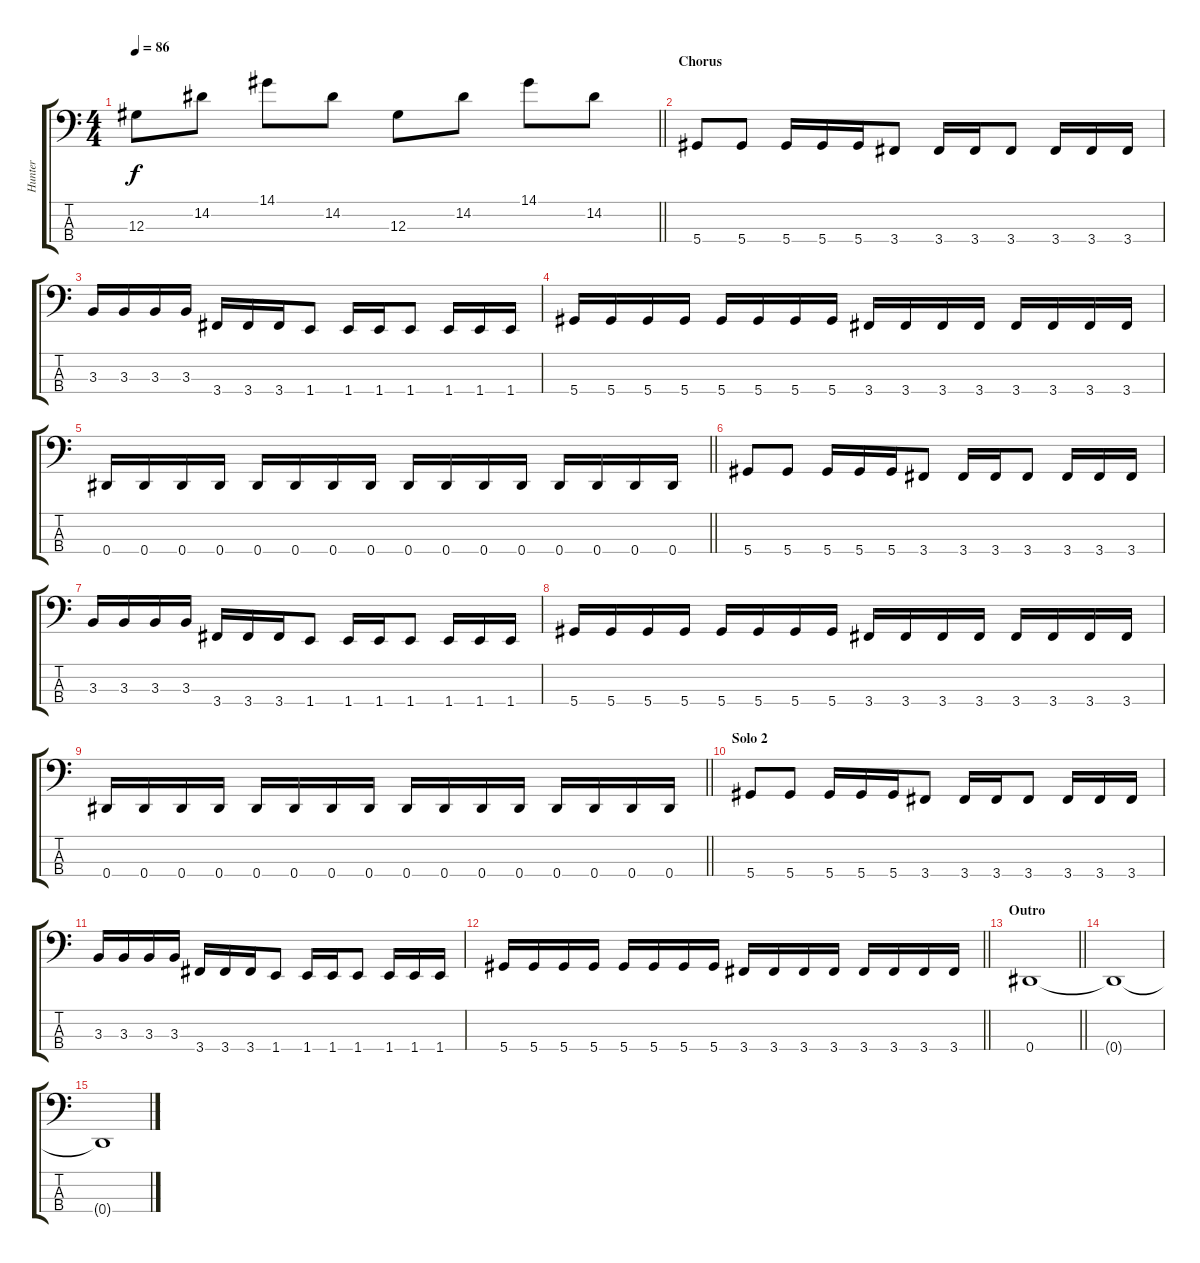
\track ("Hunter" "Hunter") {instrument electricbassfinger}
\staff {score tabs}
\tuning (Gb2 Db2 Ab1 Eb1) {hide}
\ts (4 4)
\tempo 86
\clef f4
\barLineRight lightlight
\ks c
12.3.8{dy f} 14.2.8 14.1.8 14.2.8 12.3.8 14.2.8 14.1.8 14.2.8 |
\section ("" "Chorus")
5.4.8 5.4.8 5.4.16 5.4.16 5.4.16 3.4.8 3.4.16 3.4.16 3.4.8 3.4.16 3.4.16 3.4.16 |
3.3.16 3.3.16 3.3.16 3.3.16 3.4.16 3.4.16 3.4.16 1.4.8 1.4.16 1.4.16 1.4.8 1.4.16 1.4.16 1.4.16 |
5.4.16 5.4.16 5.4.16 5.4.16 5.4.16 5.4.16 5.4.16 5.4.16 3.4.16 3.4.16 3.4.16 3.4.16 3.4.16 3.4.16 3.4.16 3.4.16 |
\barLineRight lightlight
0.4.16 0.4.16 0.4.16 0.4.16 0.4.16 0.4.16 0.4.16 0.4.16 0.4.16 0.4.16 0.4.16 0.4.16 0.4.16 0.4.16 0.4.16 0.4.16 |
5.4.8 5.4.8 5.4.16 5.4.16 5.4.16 3.4.8 3.4.16 3.4.16 3.4.8 3.4.16 3.4.16 3.4.16 |
3.3.16 3.3.16 3.3.16 3.3.16 3.4.16 3.4.16 3.4.16 1.4.8 1.4.16 1.4.16 1.4.8 1.4.16 1.4.16 1.4.16 |
5.4.16 5.4.16 5.4.16 5.4.16 5.4.16 5.4.16 5.4.16 5.4.16 3.4.16 3.4.16 3.4.16 3.4.16 3.4.16 3.4.16 3.4.16 3.4.16 |
\barLineRight lightlight
0.4.16 0.4.16 0.4.16 0.4.16 0.4.16 0.4.16 0.4.16 0.4.16 0.4.16 0.4.16 0.4.16 0.4.16 0.4.16 0.4.16 0.4.16 0.4.16 |
\section ("" "Solo 2")
5.4.8 5.4.8 5.4.16 5.4.16 5.4.16 3.4.8 3.4.16 3.4.16 3.4.8 3.4.16 3.4.16 3.4.16 |
3.3.16 3.3.16 3.3.16 3.3.16 3.4.16 3.4.16 3.4.16 1.4.8 1.4.16 1.4.16 1.4.8 1.4.16 1.4.16 1.4.16 |
\barLineRight lightlight
5.4.16 5.4.16 5.4.16 5.4.16 5.4.16 5.4.16 5.4.16 5.4.16 3.4.16 3.4.16 3.4.16 3.4.16 3.4.16 3.4.16 3.4.16 3.4.16 |
\section ("" "Outro")
\barLineRight lightlight
0.4.1 |
0.4{t}.1 |
0.4{t}.1
